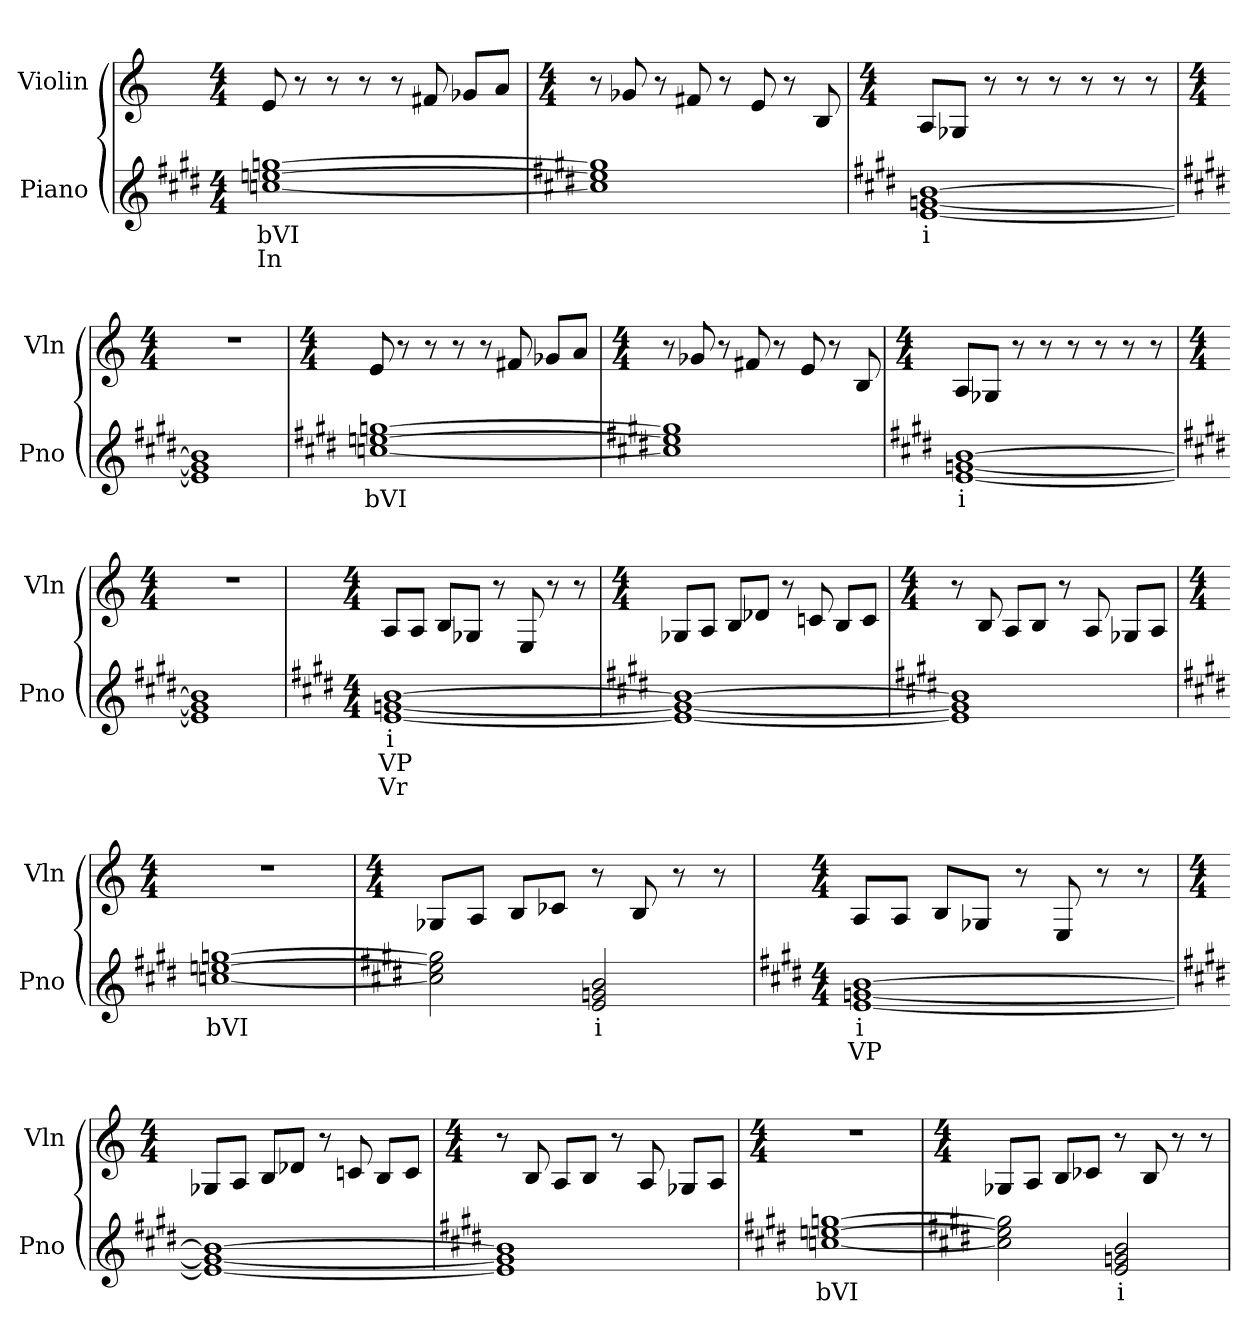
**kern	**text	**text	**text	**kern
*part2	*part2	*part2	*part2	*part1
*staff2	*staff2	*staff2	*staff2	*staff1
*I"Piano	*	*	*	*I"Violin
*I'Pno	*	*	*	*I'Vln
*k[f#c#g#d#]	*	*	*	*
*E:	*	*	*	*
*M4/4	*	*	*	*M4/4
=	=	=	=	=
[1ccn [1een [1ggn	bVI	In	.	8e
.	.	.	.	8r
.	.	.	.	8r
.	.	.	.	8r
.	.	.	.	8r
.	.	.	.	8f#X
.	.	.	.	8g-XL
.	.	.	.	8aJ
=	=	=	=	=
*k[f#c#g#d#]	*	*	*	*
*E:	*	*	*	*
*	*	*	*	*M4/4
1ccn] 1een] 1ggn]	.	.	.	8r
.	.	.	.	8g-X
.	.	.	.	8r
.	.	.	.	8f#X
.	.	.	.	8r
.	.	.	.	8e
.	.	.	.	8r
.	.	.	.	8B
=	=	=	=	=
*k[f#c#g#d#]	*	*	*	*
*E:	*	*	*	*
*	*	*	*	*M4/4
[1e [1gn [1b	i	.	.	8AL
.	.	.	.	8G-XJ
.	.	.	.	8r
.	.	.	.	8r
.	.	.	.	8r
.	.	.	.	8r
.	.	.	.	8r
.	.	.	.	8r
=	=	=	=	=
*k[f#c#g#d#]	*	*	*	*
*E:	*	*	*	*
*	*	*	*	*M4/4
1e] 1gn] 1b]	.	.	.	1r
=	=	=	=	=
*k[f#c#g#d#]	*	*	*	*
*E:	*	*	*	*
*	*	*	*	*M4/4
[1ccn [1een [1ggn	bVI	.	.	8e
.	.	.	.	8r
.	.	.	.	8r
.	.	.	.	8r
.	.	.	.	8r
.	.	.	.	8f#X
.	.	.	.	8g-XL
.	.	.	.	8aJ
=	=	=	=	=
*k[f#c#g#d#]	*	*	*	*
*E:	*	*	*	*
*	*	*	*	*M4/4
1ccn] 1een] 1ggn]	.	.	.	8r
.	.	.	.	8g-X
.	.	.	.	8r
.	.	.	.	8f#X
.	.	.	.	8r
.	.	.	.	8e
.	.	.	.	8r
.	.	.	.	8B
=	=	=	=	=
*k[f#c#g#d#]	*	*	*	*
*E:	*	*	*	*
*	*	*	*	*M4/4
[1e [1gn [1b	i	.	.	8AL
.	.	.	.	8G-XJ
.	.	.	.	8r
.	.	.	.	8r
.	.	.	.	8r
.	.	.	.	8r
.	.	.	.	8r
.	.	.	.	8r
=	=	=	=	=
*k[f#c#g#d#]	*	*	*	*
*E:	*	*	*	*
*	*	*	*	*M4/4
1e] 1gn] 1b]	.	.	.	1r
=	=	=	=	=
*k[f#c#g#d#]	*	*	*	*
*E:	*	*	*	*
*M4/4	*	*	*	*M4/4
[1e [1gn [1b	i	VP	Vr	8AL
.	.	.	.	8AJ
.	.	.	.	8BL
.	.	.	.	8G-XJ
.	.	.	.	8r
.	.	.	.	8E
.	.	.	.	8r
.	.	.	.	8r
=	=	=	=	=
*k[f#c#g#d#]	*	*	*	*
*E:	*	*	*	*
*	*	*	*	*M4/4
1e_ 1gn_ 1b_	.	.	.	8G-XL
.	.	.	.	8AJ
.	.	.	.	8BL
.	.	.	.	8d-XJ
.	.	.	.	8r
.	.	.	.	8cn
.	.	.	.	8BL
.	.	.	.	8cJ
=	=	=	=	=
*k[f#c#g#d#]	*	*	*	*
*E:	*	*	*	*
*	*	*	*	*M4/4
1e] 1gn] 1b]	.	.	.	8r
.	.	.	.	8B
.	.	.	.	8AL
.	.	.	.	8BJ
.	.	.	.	8r
.	.	.	.	8A
.	.	.	.	8G-XL
.	.	.	.	8AJ
=	=	=	=	=
*k[f#c#g#d#]	*	*	*	*
*E:	*	*	*	*
*	*	*	*	*M4/4
[1ccn [1een [1ggn	bVI	.	.	1r
=	=	=	=	=
*k[f#c#g#d#]	*	*	*	*
*E:	*	*	*	*
*	*	*	*	*M4/4
2ccn] 2een] 2ggn]	.	.	.	8G-XL
.	.	.	.	8AJ
.	.	.	.	8BL
.	.	.	.	8c-XJ
2e 2gn 2b	i	.	.	8r
.	.	.	.	8B
.	.	.	.	8r
.	.	.	.	8r
=	=	=	=	=
*k[f#c#g#d#]	*	*	*	*
*E:	*	*	*	*
*M4/4	*	*	*	*M4/4
[1e [1gn [1b	i	VP	.	8AL
.	.	.	.	8AJ
.	.	.	.	8BL
.	.	.	.	8G-XJ
.	.	.	.	8r
.	.	.	.	8E
.	.	.	.	8r
.	.	.	.	8r
=	=	=	=	=
*k[f#c#g#d#]	*	*	*	*
*E:	*	*	*	*
*	*	*	*	*M4/4
1e_ 1gn_ 1b_	.	.	.	8G-XL
.	.	.	.	8AJ
.	.	.	.	8BL
.	.	.	.	8d-XJ
.	.	.	.	8r
.	.	.	.	8cn
.	.	.	.	8BL
.	.	.	.	8cJ
=	=	=	=	=
*k[f#c#g#d#]	*	*	*	*
*E:	*	*	*	*
*	*	*	*	*M4/4
1e] 1gn] 1b]	.	.	.	8r
.	.	.	.	8B
.	.	.	.	8AL
.	.	.	.	8BJ
.	.	.	.	8r
.	.	.	.	8A
.	.	.	.	8G-XL
.	.	.	.	8AJ
=	=	=	=	=
*k[f#c#g#d#]	*	*	*	*
*E:	*	*	*	*
*	*	*	*	*M4/4
[1ccn [1een [1ggn	bVI	.	.	1r
=	=	=	=	=
*k[f#c#g#d#]	*	*	*	*
*E:	*	*	*	*
*	*	*	*	*M4/4
2ccn] 2een] 2ggn]	.	.	.	8G-XL
.	.	.	.	8AJ
.	.	.	.	8BL
.	.	.	.	8c-XJ
2e 2gn 2b	i	.	.	8r
.	.	.	.	8B
.	.	.	.	8r
.	.	.	.	8r
=	=	=	=	=
*-	*-	*-	*-	*-
